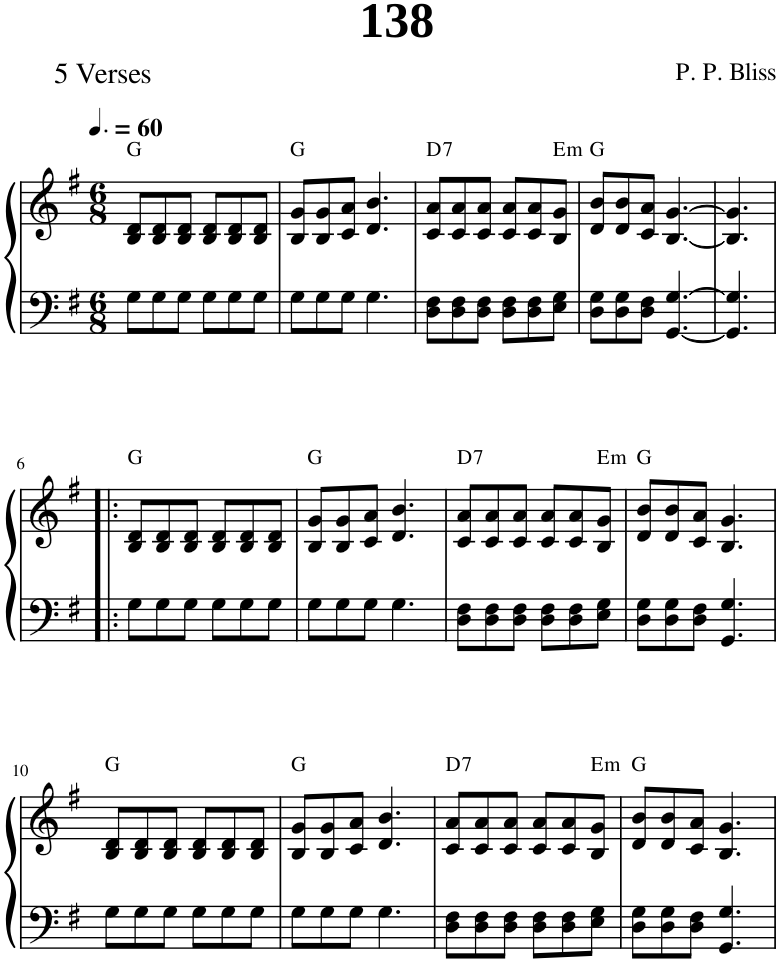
**kern	**kern	**harte
*part1	*part1	*part1
*staff2	*staff1	*
*I"Piano	*	*
*I'Pno.	*	*
*clefF4	*clefG2	*
*k[f#]	*k[f#]	*
*M6/8	*M6/8	*
*MM90	*MM90	*
=1	=1	=1
8G\L	8B/ 8d/L	G:maj
8G\	8B/ 8d/	.
8G\J	8B/ 8d/J	.
8G\L	8B/ 8d/L	.
8G\	8B/ 8d/	.
8G\J	8B/ 8d/J	.
=2	=2	=2
8G\L	8B/ 8g/L	G:maj
8G\	8B/ 8g/	.
8G\J	8c/ 8a/J	.
4.G\	4.d/ 4.b/	.
=3	=3	=3
!	!	!LO:H:kt=7
8D\ 8F#\L	8c/ 8a/L	D:7
8D\ 8F#\	8c/ 8a/	.
8D\ 8F#\J	8c/ 8a/J	.
8D\ 8F#\L	8c/ 8a/L	.
8D\ 8F#\	8c/ 8a/	.
!	!	!LO:H:kt=m
8E\ 8G\J	8B/ 8g/J	E:min
=4	=4	=4
8D\ 8G\L	8d/ 8b/L	G:maj
8D\ 8G\	8d/ 8b/	.
8D\ 8F#\J	8c/ 8a/J	.
[4.GG/ [4.G/	[4.B/ [4.g/	.
=5	=5	=5
4.GG/] 4.G/]	4.B/] 4.g/]	.
!!LO:LB:g=z
=6!|:	=6!|:	=6!|:
8G\L	8B/ 8d/L	G:maj
8G\	8B/ 8d/	.
8G\J	8B/ 8d/J	.
8G\L	8B/ 8d/L	.
8G\	8B/ 8d/	.
8G\J	8B/ 8d/J	.
=7	=7	=7
8G\L	8B/ 8g/L	G:maj
8G\	8B/ 8g/	.
8G\J	8c/ 8a/J	.
4.G\	4.d/ 4.b/	.
=8	=8	=8
!	!	!LO:H:kt=7
8D\ 8F#\L	8c/ 8a/L	D:7
8D\ 8F#\	8c/ 8a/	.
8D\ 8F#\J	8c/ 8a/J	.
8D\ 8F#\L	8c/ 8a/L	.
8D\ 8F#\	8c/ 8a/	.
!	!	!LO:H:kt=m
8E\ 8G\J	8B/ 8g/J	E:min
=9	=9	=9
8D\ 8G\L	8d/ 8b/L	G:maj
8D\ 8G\	8d/ 8b/	.
8D\ 8F#\J	8c/ 8a/J	.
4.GG/ 4.G/	4.B/ 4.g/	.
!!LO:LB:g=z
=10	=10	=10
8G\L	8B/ 8d/L	G:maj
8G\	8B/ 8d/	.
8G\J	8B/ 8d/J	.
8G\L	8B/ 8d/L	.
8G\	8B/ 8d/	.
8G\J	8B/ 8d/J	.
=11	=11	=11
8G\L	8B/ 8g/L	G:maj
8G\	8B/ 8g/	.
8G\J	8c/ 8a/J	.
4.G\	4.d/ 4.b/	.
=12	=12	=12
!	!	!LO:H:kt=7
8D\ 8F#\L	8c/ 8a/L	D:7
8D\ 8F#\	8c/ 8a/	.
8D\ 8F#\J	8c/ 8a/J	.
8D\ 8F#\L	8c/ 8a/L	.
8D\ 8F#\	8c/ 8a/	.
!	!	!LO:H:kt=m
8E\ 8G\J	8B/ 8g/J	E:min
=13	=13	=13
8D\ 8G\L	8d/ 8b/L	G:maj
8D\ 8G\	8d/ 8b/	.
8D\ 8F#\J	8c/ 8a/J	.
4.GG/ 4.G/	4.B/ 4.g/	.
=	=	=
*-	*-	*-
